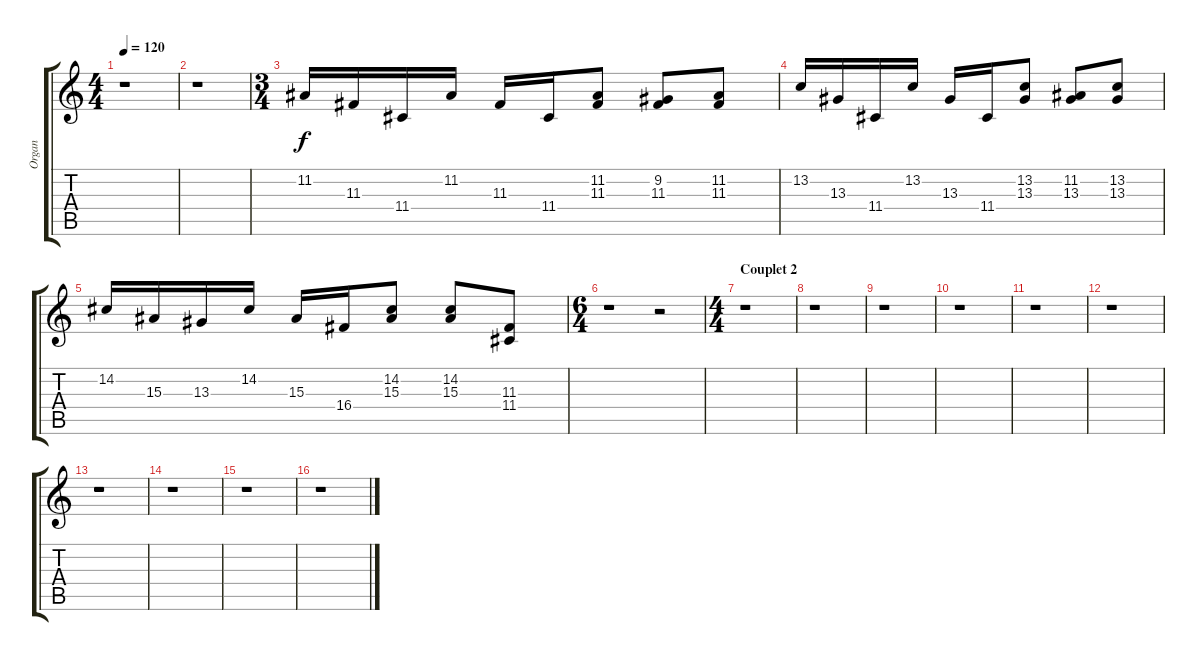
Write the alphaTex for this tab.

\track ("Organ" "Organ") {instrument drawbarorgan}
\staff {score tabs}
\tuning (E4 B3 G3 D3 A2 E2) {hide}
\ts (4 4)
\tempo 120
\clef g2
\ks c
r.1{dy f} |
r.1 |
\ts (3 4)
11.2.16 11.3.16 11.4.16 11.2.16 11.3.16 11.4.16 (11.2 11.3).8 (9.2 11.3).8 (11.2 11.3).8 |
13.2.16 13.3.16 11.4.16 13.2.16 13.3.16 11.4.16 (13.2 13.3).8 (11.2 13.3).8 (13.2 13.3).8 |
14.2.16 15.3.16 13.3.16 14.2.16 15.3.16 16.4.16 (14.2 15.3).8 (14.2 15.3).8 (11.3 11.4).8 |
\ts (6 4)
r.1 r.2 |
\ts (4 4)
\section ("" "Couplet 2")
r.1 |
r.1 |
r.1 |
r.1 |
r.1 |
r.1 |
r.1 |
r.1 |
r.1 |
r.1
